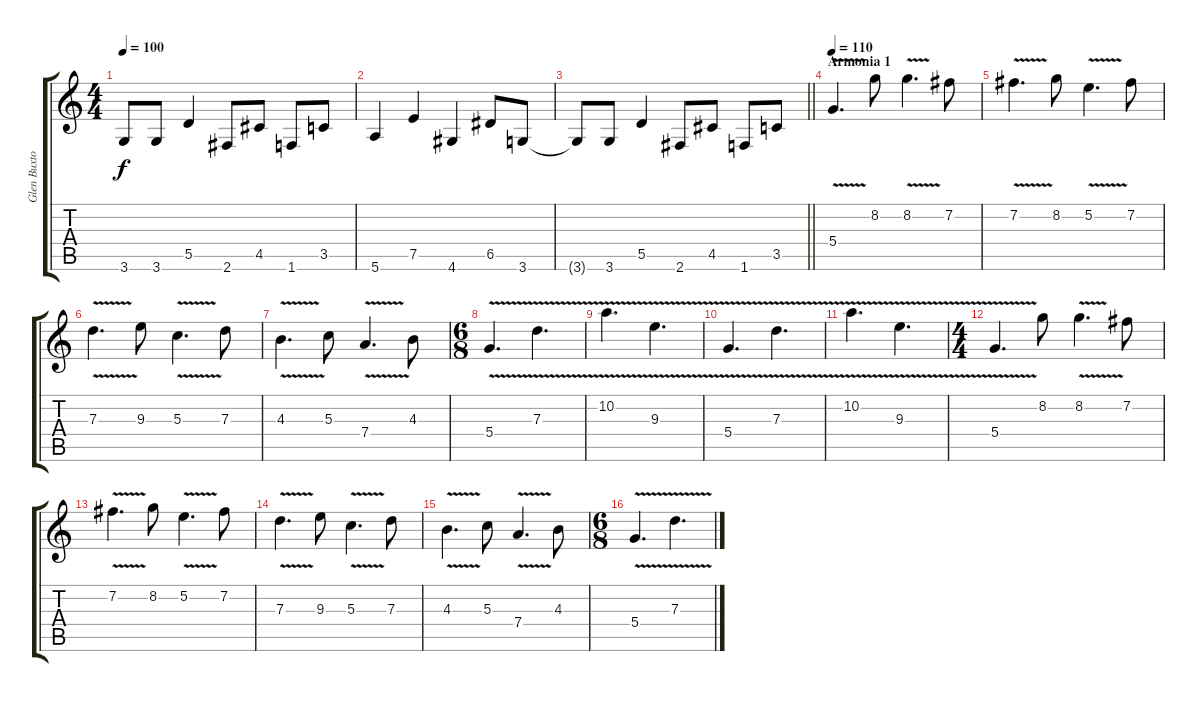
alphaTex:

\track ("Glen Buxton" "Glen Buxto") {instrument overdrivenguitar}
\staff {score tabs}
\tuning (E4 B3 G3 D3 A2 E2) {hide}
\ts (4 4)
\tempo 100
\clef g2
\ks c
3.6{t}.8{dy f} 3.6.8 5.5.4 2.6.8 4.5.8 1.6.8 3.5.8 |
5.6.4 7.5.4 4.6.4 6.5.8 3.6.8 |
\barLineRight lightlight
3.6{t}.8 3.6.8 5.5.4 2.6.8 4.5.8 1.6.8 3.5.8 |
\section ("" "Armonia 1")
\tempo 110
5.4{v}.4{d} 8.2.8 8.2{v}.4{d} 7.2.8 |
7.2{v}.4{d} 8.2.8 5.2{v}.4{d} 7.2.8 |
7.3{v}.4{d} 9.3.8 5.3{v}.4{d} 7.3.8 |
4.3{v}.4{d} 5.3.8 7.4{v}.4{d} 4.3.8 |
\ts (6 8)
5.4{v}.4{d} 7.3{v}.4{d} |
10.2{v}.4{d} 9.3{v}.4{d} |
5.4{v}.4{d} 7.3{v}.4{d} |
10.2{v}.4{d} 9.3{v}.4{d} |
\ts (4 4)
5.4{v}.4{d} 8.2.8 8.2{v}.4{d} 7.2.8 |
7.2{v}.4{d} 8.2.8 5.2{v}.4{d} 7.2.8 |
7.3{v}.4{d} 9.3.8 5.3{v}.4{d} 7.3.8 |
4.3{v}.4{d} 5.3.8 7.4{v}.4{d} 4.3.8 |
\ts (6 8)
5.4{v}.4{d} 7.3{v}.4{d}
